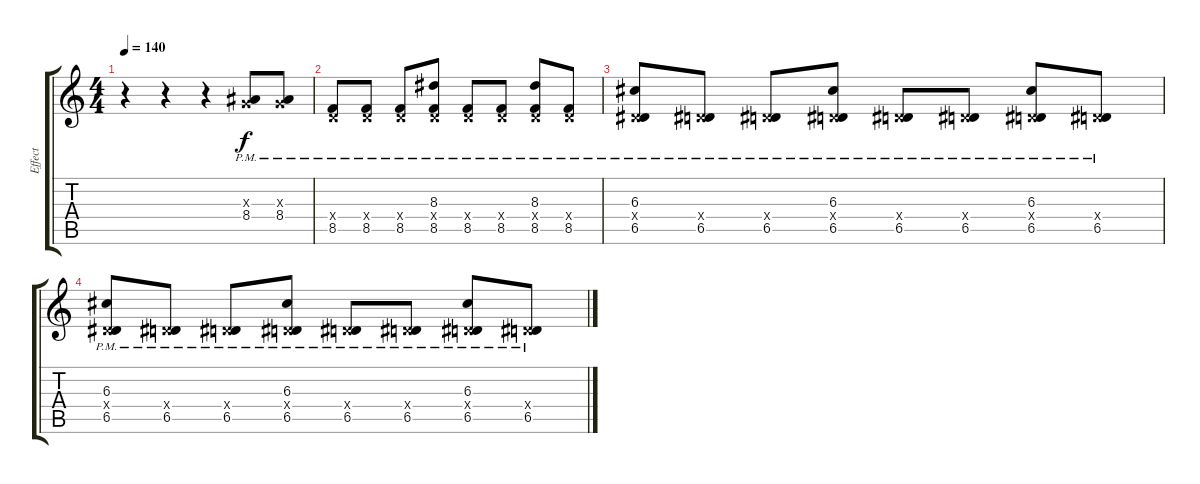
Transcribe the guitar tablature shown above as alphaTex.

\track ("Effect" "Effect") {instrument electricguitarjazz}
\staff {score tabs}
\tuning (E4 B3 G3 D3 A2 E2) {hide}
\ts (4 4)
\tempo 140
\clef g2
\ks c
r.4{dy f} r.4 r.4 (0.3{x} 8.4{pm}).8{volume 7} (0.3{x} 8.4{pm}).8 |
(0.4{x} 8.5{pm}).8{volume 9} (0.4{x} 8.5{pm}).8 (0.4{x} 8.5{pm}).8{volume 10} (8.3{pm} 0.4{x} 8.5{pm}).8 (0.4{x} 8.5{pm}).8{volume 11} (0.4{x} 8.5{pm}).8 (8.3{pm} 0.4{x} 8.5{pm}).8{volume 12} (0.4{x} 8.5{pm}).8 |
(6.3{pm} 0.4{x} 6.5{pm}).8 (0.4{x} 6.5{pm}).8 (0.4{x} 6.5{pm}).8 (6.3{pm} 0.4{x} 6.5{pm}).8 (0.4{x} 6.5{pm}).8 (0.4{x} 6.5{pm}).8 (6.3{pm} 0.4{x} 6.5{pm}).8 (0.4{x} 6.5{pm}).8 |
(6.3{pm} 0.4{x} 6.5{pm}).8 (0.4{x} 6.5{pm}).8 (0.4{x} 6.5{pm}).8 (6.3{pm} 0.4{x} 6.5{pm}).8 (0.4{x} 6.5{pm}).8 (0.4{x} 6.5{pm}).8 (6.3{pm} 0.4{x} 6.5{pm}).8 (0.4{x} 6.5{pm}).8
